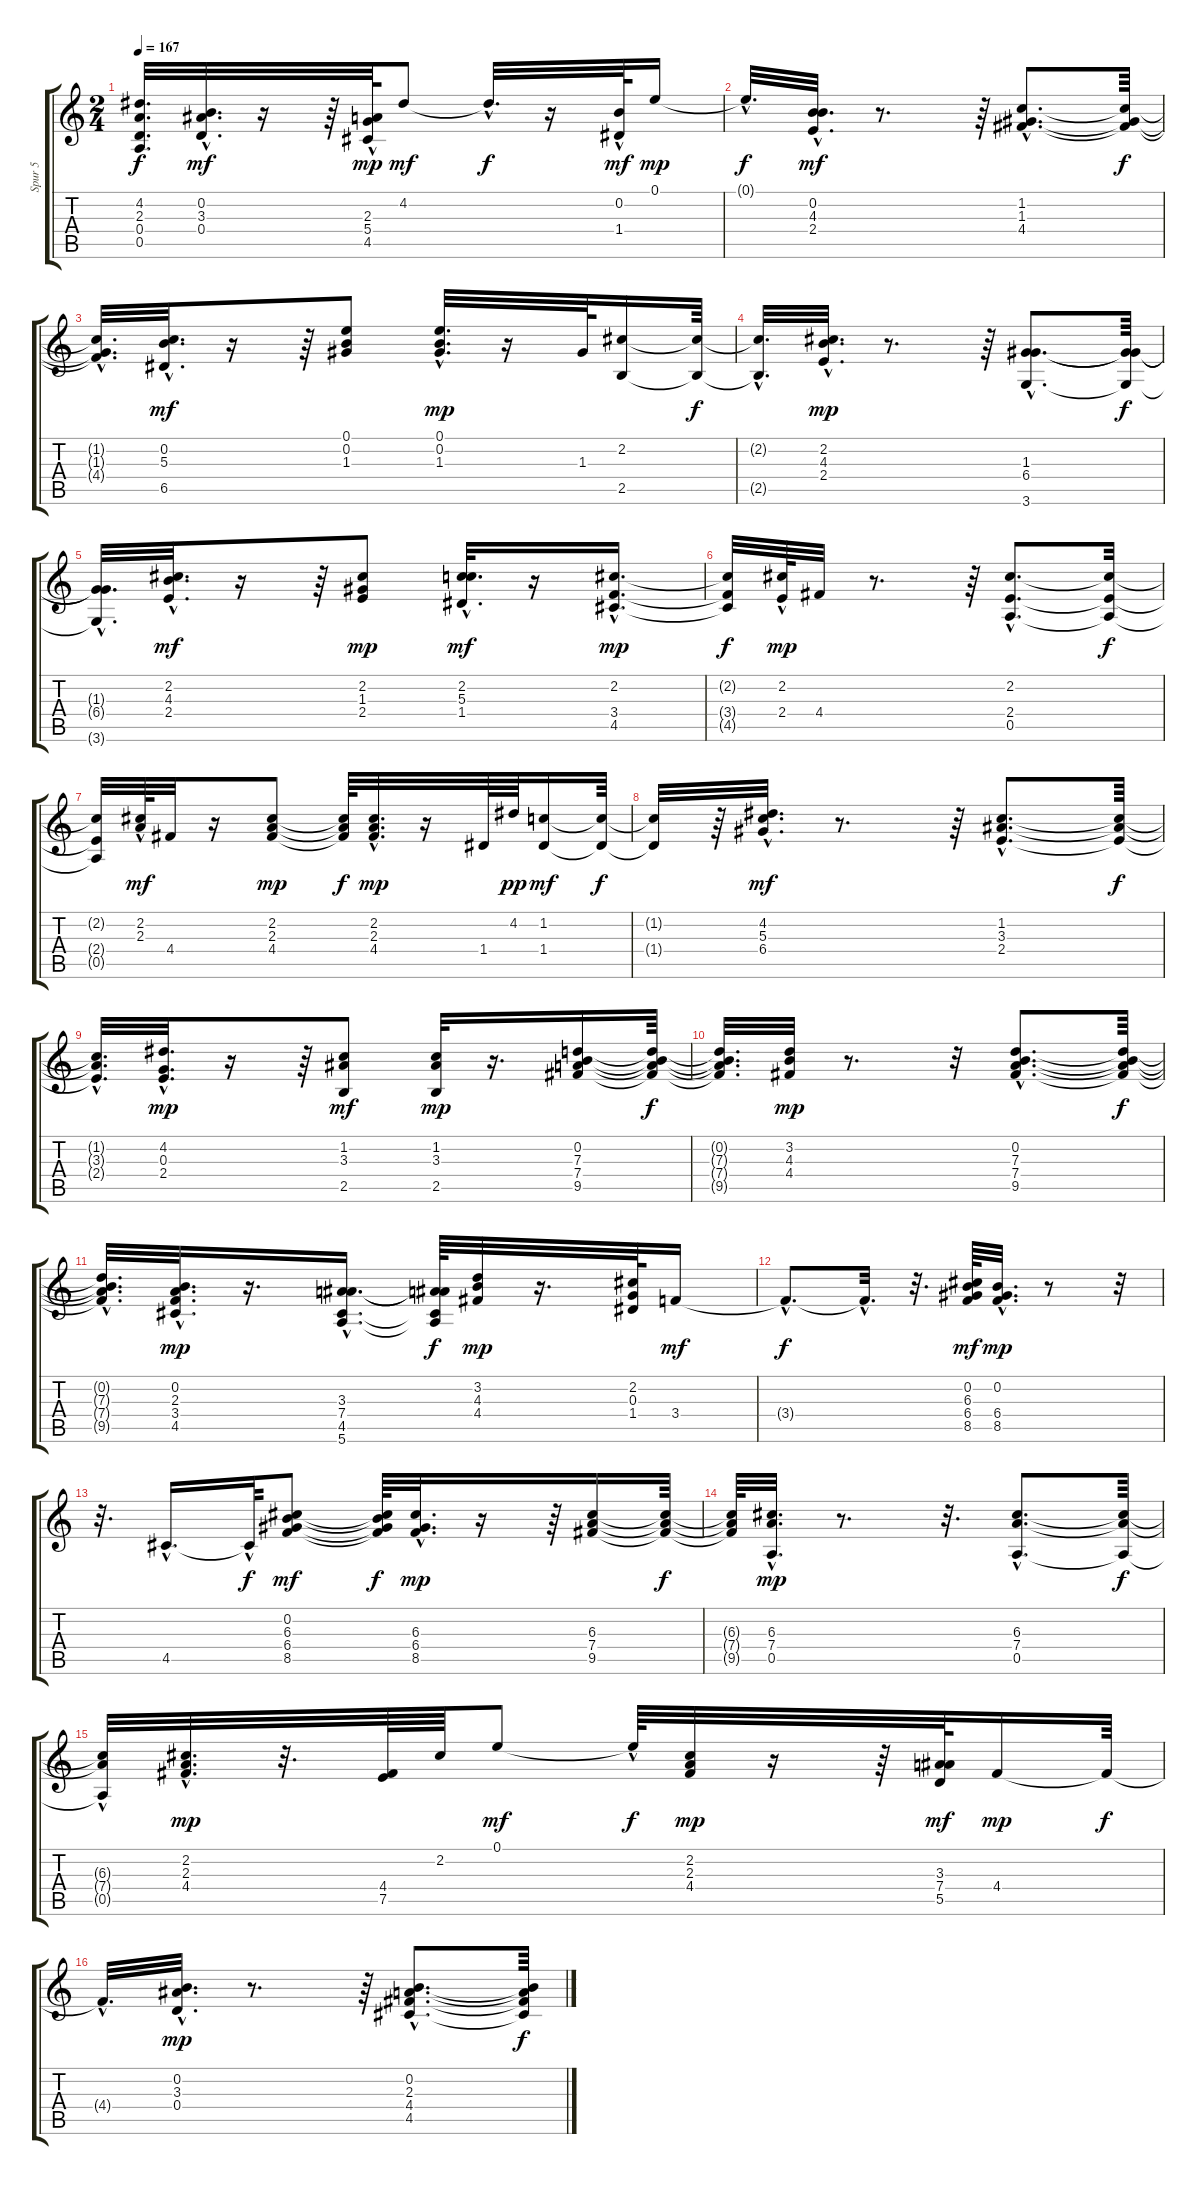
\track ("Spur 5" "Spur 5") {instrument acousticguitarsteel}
\staff {score tabs}
\tuning (E4 B3 G3 D3 A2 E2) {hide}
\ts (2 4)
\tempo 167
\clef g2
\ks c
(4.2{t} 2.3{t} 0.4{t} 0.5{t}).32{d dy f} (0.2 3.3{hac} 0.4).32{d dy mf} r.16 r.64 (2.3{hac} 5.4{hac} 4.5{hac}).64{dy mp} 4.2.8{dy mf} 4.2{hac t}.32{d dy f} r.16 (0.2{hac} 1.4{hac}).64{dy mf} 0.1.16{dy mp} |
0.1{hac t}.32{d dy f} (0.2{hac} 4.3{hac} 2.4{hac}).32{d dy mf} r.8{d} r.64 (1.2{hac} 1.3{hac} 4.4{hac}).8{d} (1.2{t} 1.3{t} 4.4{t}).64{dy f} |
(1.2{t} 1.3{t} 4.4{hac t}).32{d} (0.2{hac} 5.3{hac} 6.5{hac}).32{d dy mf} r.16 r.64 (0.1 0.2 1.3).8 (0.1{hac} 0.2{hac} 1.3).32{d dy mp} r.16 1.3.64 (2.2 2.5).16 (2.2{t} 2.5{t}).64{dy f} |
(2.2{hac t} 2.5{hac t}).32{d} (2.2{hac} 4.3 2.4).32{d dy mp} r.8{d} r.64 (1.3{hac} 6.4{hac} 3.6{hac}).8{d} (1.3{t} 6.4{t} 3.6{t}).64{dy f} |
(1.3{t} 6.4{hac t} 3.6{hac t}).32{d} (2.2{hac} 4.3 2.4).32{d dy mf} r.16 r.64 (2.2 1.3 2.4).8{dy mp} (2.2{hac} 5.3 1.4).32{d dy mf} r.16 (2.2{hac} 3.4{hac} 4.5{hac}).16{d dy mp} |
(2.2{t} 3.4{t} 4.5{t}).32{dy f} (2.2{hac} 2.4).64{dy mp} 4.4.32 r.8{d} r.64 (2.2{hac} 2.4{hac} 0.5{hac}).8{d} (2.2{t} 2.4{t} 0.5{t}).32{dy f} |
(2.2{t} 2.4{t} 0.5{t}).32 (2.2{hac} 2.3{hac}).64{dy mf} 4.4.32 r.16 (2.2 2.3 4.4).8{dy mp} (2.2{t} 2.3{t} 4.4{t}).64{dy f} (2.2{hac} 2.3 4.4).32{d dy mp} r.16 1.4.64 4.2.64{dy pp} (1.2 1.4).16{dy mf} (1.2{t} 1.4{t}).64{dy f} |
(1.2{t} 1.4{t}).32 r.64 (4.2{hac} 5.3 6.4).32{d dy mf} r.8{d} r.64 (1.2{hac} 3.3{hac} 2.4{hac}).8{d} (1.2{t} 3.3{t} 2.4{t}).64{dy f} |
(1.2{hac t} 3.3{hac t} 2.4{hac t}).32{d} (4.2{hac} 0.3 2.4).32{d dy mp} r.16 r.64 (1.2 3.3 2.5).8{dy mf} (1.2 3.3 2.5).32{dy mp} r.16{d} (0.2 7.3 7.4 9.5).16 (0.2{t} 7.3{t} 7.4{t} 9.5{t}).64{dy f} |
(0.2{t} 7.3{t} 7.4{t} 9.5{t}).32{d} (3.2 4.3 4.4).32{dy mp} r.8{d} r.32 (0.2{hac} 7.3{hac} 7.4{hac} 9.5{hac}).8{d} (0.2{t} 7.3{t} 7.4{t} 9.5{t}).64{dy f} |
(0.2{t} 7.3{hac t} 7.4{hac t} 9.5{hac t}).32{d} (0.2{hac} 2.3 3.4 4.5).32{d dy mp} r.16{d} (3.3{hac} 7.4{hac} 4.5{hac} 5.6{hac}).16{d} (3.3{t} 7.4{t} 4.5{t} 5.6{t}).64{dy f} (3.2 4.3 4.4).32{dy mp} r.16{d} (2.2 0.3 1.4).64 3.4.16{dy mf} |
3.4{hac t}.8{d dy f} 3.4{hac t}.32{d} r.32{d} (0.2 6.3 6.4 8.5).64{dy mf} (0.2{hac} 6.4 8.5).32{d dy mp} r.8 r.32 |
r.32{d} 4.5{hac}.16{d} 4.5{hac t}.64{dy f} (0.2 6.3 6.4 8.5).8{dy mf} (0.2{t} 6.3{t} 6.4{t} 8.5{t}).64{dy f} (6.3{hac} 6.4 8.5).32{d dy mp} r.16 r.64 (6.3 7.4 9.5).16 (6.3{t} 7.4{t} 9.5{t}).64{dy f} |
(6.3{t} 7.4{t} 9.5{t}).64 (6.3{hac} 7.4 0.5).32{d dy mp} r.8{d} r.32{d} (6.3{hac} 7.4{hac} 0.5{hac}).8{d} (6.3{t} 7.4{t} 0.5{t}).64{dy f} |
(6.3{hac t} 7.4{hac t} 0.5{t}).32 (2.2{hac} 2.3 4.4).32{d dy mp} r.32{d} (4.4 7.5).64 2.2.64 0.1.8{dy mf} 0.1{hac t}.64{dy f} (2.2 2.3 4.4).32{dy mp} r.16 r.64 (3.3 7.4 5.5).64{dy mf} 4.4.16{dy mp} 4.4{t}.64{dy f} |
4.4{hac t}.32{d} (0.2{hac} 3.3 0.4).32{d dy mp} r.8{d} r.64 (0.2{hac} 2.3{hac} 4.4{hac} 4.5{hac}).8{d} (0.2{t} 2.3{t} 4.4{t} 4.5{t}).64{dy f}
